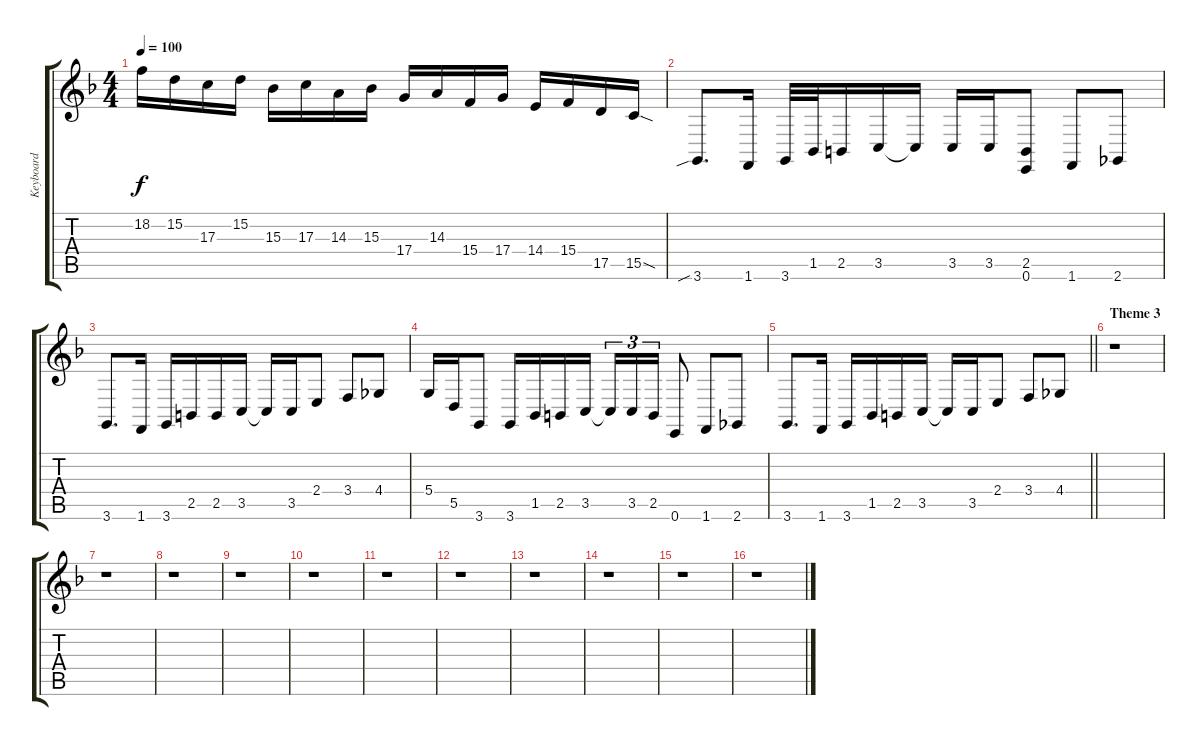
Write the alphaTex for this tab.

\track ("Keyboard" "Keyboard") {instrument lead2sawtooth}
\staff {score tabs}
\tuning (E4 B3 G3 D3 A2 E2) {hide}
\ts (4 4)
\tempo 100
\clef g2
\ks f
18.2.16{dy f} 15.2.16 17.3.16 15.2.16 15.3.16 17.3.16 14.3.16 15.3.16 17.4.16 14.3.16 15.4.16 17.4.16 14.4.16 15.4.16 17.5.16 15.5{sod}.16 |
3.6{sib}.8{d} 1.6.16 3.6.32 1.5.32 2.5.16 3.5.16 3.5{t}.16 3.5.16 3.5.16 (2.5 0.6).8 1.6.8 2.6.8 |
3.6.8{d} 1.6.16 3.6.16 2.5.16 2.5.16 3.5.16 3.5{t}.16 3.5.16 2.4.8 3.4.8 4.4.8 |
5.4.16 5.5.16 3.6.8 3.6.16 1.5.16 2.5.16 3.5.16 3.5{t}.16{tu (3 2)} 3.5.16{tu (3 2)} 2.5.16{tu (3 2)} 0.6.8 1.6.8 2.6.8 |
\barLineRight lightlight
3.6.8{d} 1.6.16 3.6.16 1.5.16 2.5.16 3.5.16 3.5{t}.16 3.5.16 2.4.8 3.4.8 4.4.8 |
\section ("" "Theme 3")
r.1 |
r.1 |
r.1 |
r.1 |
r.1 |
r.1 |
r.1 |
r.1 |
r.1 |
r.1 |
r.1
